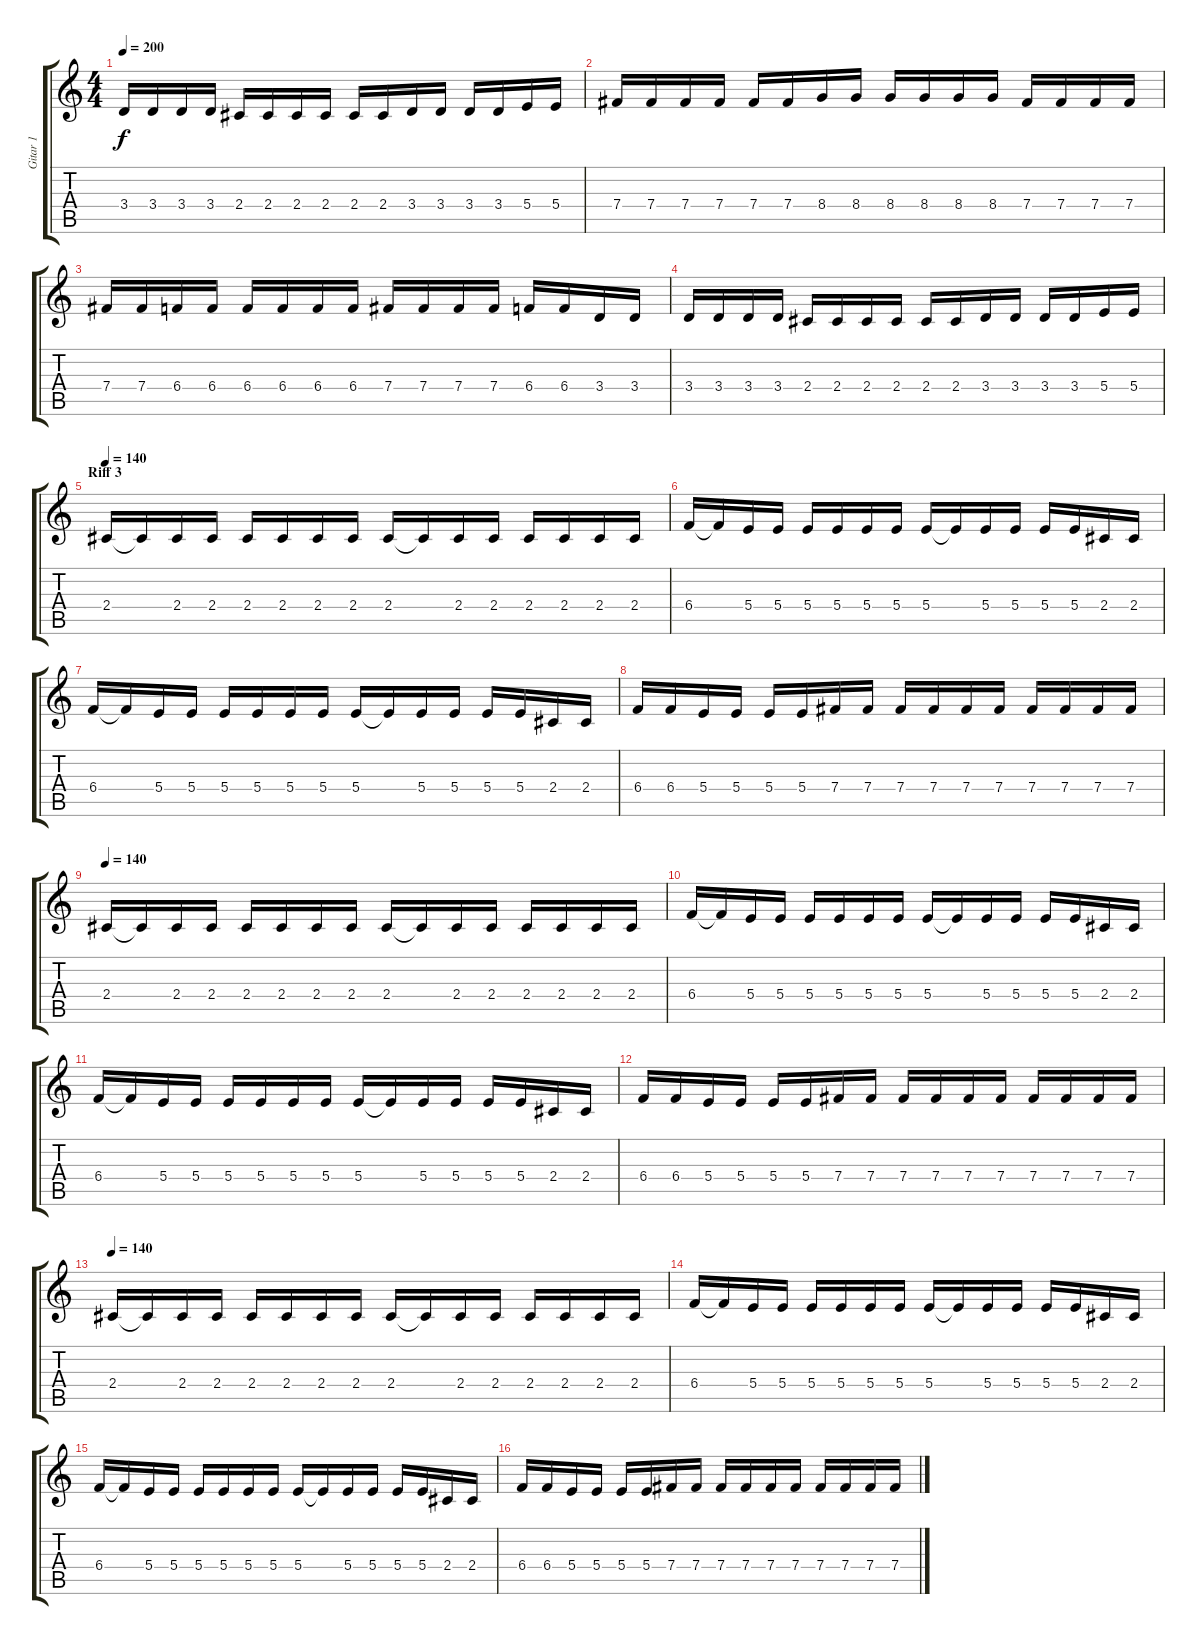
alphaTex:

\track ("Gitar 1" "Gitar 1") {instrument distortionguitar}
\staff {score tabs}
\tuning (Db4 Ab3 E3 B2 Gb2 Db2) {hide}
\ts (4 4)
\tempo 200
\clef g2
\ks c
3.4.16{dy f} 3.4.16 3.4.16 3.4.16 2.4.16 2.4.16 2.4.16 2.4.16 2.4.16 2.4.16 3.4.16 3.4.16 3.4.16 3.4.16 5.4.16 5.4.16 |
7.4.16 7.4.16 7.4.16 7.4.16 7.4.16 7.4.16 8.4.16 8.4.16 8.4.16 8.4.16 8.4.16 8.4.16 7.4.16 7.4.16 7.4.16 7.4.16 |
7.4.16 7.4.16 6.4.16 6.4.16 6.4.16 6.4.16 6.4.16 6.4.16 7.4.16 7.4.16 7.4.16 7.4.16 6.4.16 6.4.16 3.4.16 3.4.16 |
3.4.16 3.4.16 3.4.16 3.4.16 2.4.16 2.4.16 2.4.16 2.4.16 2.4.16 2.4.16 3.4.16 3.4.16 3.4.16 3.4.16 5.4.16 5.4.16 |
\section ("" "Riff 3")
\tempo 140
2.4.16 2.4{t}.16 2.4.16 2.4.16 2.4.16 2.4.16 2.4.16 2.4.16 2.4.16 2.4{t}.16 2.4.16 2.4.16 2.4.16 2.4.16 2.4.16 2.4.16 |
6.4.16 6.4{t}.16 5.4.16 5.4.16 5.4.16 5.4.16 5.4.16 5.4.16 5.4.16 5.4{t}.16 5.4.16 5.4.16 5.4.16 5.4.16 2.4.16 2.4.16 |
6.4.16 6.4{t}.16 5.4.16 5.4.16 5.4.16 5.4.16 5.4.16 5.4.16 5.4.16 5.4{t}.16 5.4.16 5.4.16 5.4.16 5.4.16 2.4.16 2.4.16 |
6.4.16 6.4.16 5.4.16 5.4.16 5.4.16 5.4.16 7.4.16 7.4.16 7.4.16 7.4.16 7.4.16 7.4.16 7.4.16 7.4.16 7.4.16 7.4.16 |
\tempo 140
2.4.16 2.4{t}.16 2.4.16 2.4.16 2.4.16 2.4.16 2.4.16 2.4.16 2.4.16 2.4{t}.16 2.4.16 2.4.16 2.4.16 2.4.16 2.4.16 2.4.16 |
6.4.16 6.4{t}.16 5.4.16 5.4.16 5.4.16 5.4.16 5.4.16 5.4.16 5.4.16 5.4{t}.16 5.4.16 5.4.16 5.4.16 5.4.16 2.4.16 2.4.16 |
6.4.16 6.4{t}.16 5.4.16 5.4.16 5.4.16 5.4.16 5.4.16 5.4.16 5.4.16 5.4{t}.16 5.4.16 5.4.16 5.4.16 5.4.16 2.4.16 2.4.16 |
6.4.16 6.4.16 5.4.16 5.4.16 5.4.16 5.4.16 7.4.16 7.4.16 7.4.16 7.4.16 7.4.16 7.4.16 7.4.16 7.4.16 7.4.16 7.4.16 |
\tempo 140
2.4.16 2.4{t}.16 2.4.16 2.4.16 2.4.16 2.4.16 2.4.16 2.4.16 2.4.16 2.4{t}.16 2.4.16 2.4.16 2.4.16 2.4.16 2.4.16 2.4.16 |
6.4.16 6.4{t}.16 5.4.16 5.4.16 5.4.16 5.4.16 5.4.16 5.4.16 5.4.16 5.4{t}.16 5.4.16 5.4.16 5.4.16 5.4.16 2.4.16 2.4.16 |
6.4.16 6.4{t}.16 5.4.16 5.4.16 5.4.16 5.4.16 5.4.16 5.4.16 5.4.16 5.4{t}.16 5.4.16 5.4.16 5.4.16 5.4.16 2.4.16 2.4.16 |
6.4.16 6.4.16 5.4.16 5.4.16 5.4.16 5.4.16 7.4.16 7.4.16 7.4.16 7.4.16 7.4.16 7.4.16 7.4.16 7.4.16 7.4.16 7.4.16
